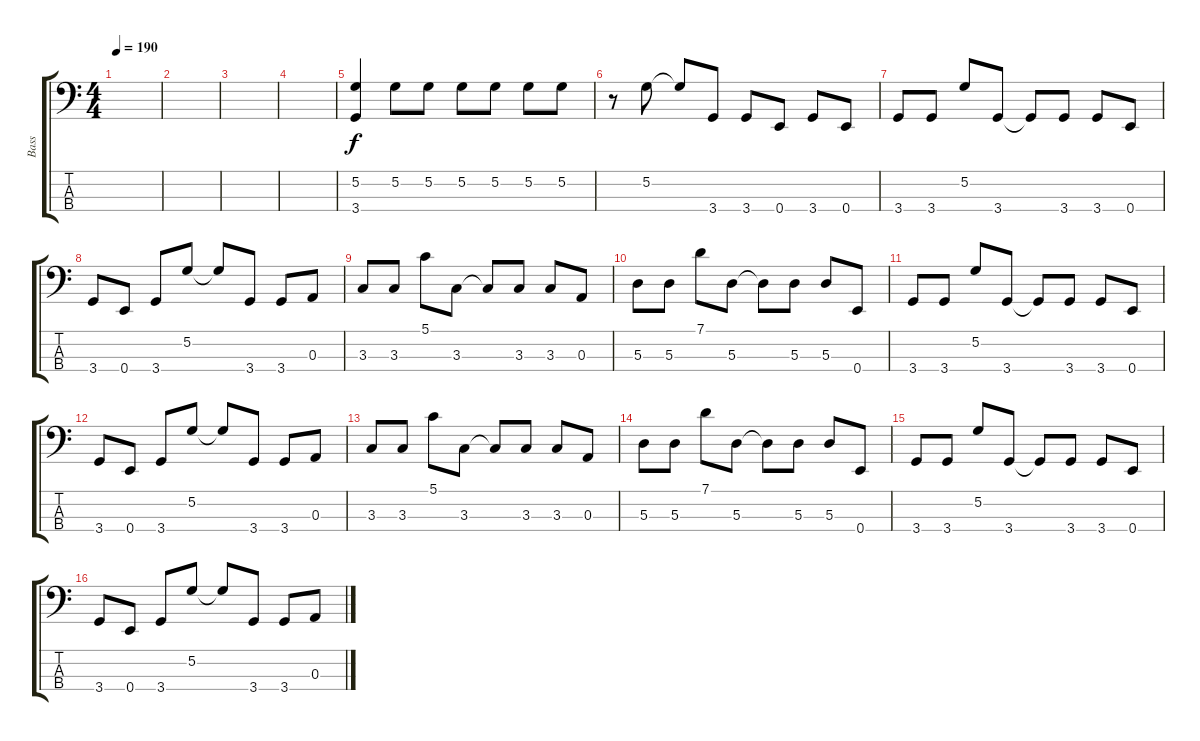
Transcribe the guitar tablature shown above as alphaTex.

\track ("Bass" "Bass") {instrument electricbassfinger}
\staff {score tabs}
\tuning (G2 D2 A1 E1) {hide}
\ts (4 4)
\tempo 190
\clef f4
\ks c
|
|
|
|
(5.2 3.4).4 5.2.8 5.2.8 5.2.8 5.2.8 5.2.8 5.2.8 |
r.8 5.2.8 5.2{t}.8 3.4.8 3.4.8 0.4.8 3.4.8 0.4.8 |
3.4.8 3.4.8 5.2.8 3.4.8 3.4{t}.8 3.4.8 3.4.8 0.4.8 |
3.4.8 0.4.8 3.4.8 5.2.8 5.2{t}.8 3.4.8 3.4.8 0.3.8 |
3.3.8 3.3.8 5.1.8 3.3.8 3.3{t}.8 3.3.8 3.3.8 0.3.8 |
5.3.8 5.3.8 7.1.8 5.3.8 5.3{t}.8 5.3.8 5.3.8 0.4.8 |
3.4.8 3.4.8 5.2.8 3.4.8 3.4{t}.8 3.4.8 3.4.8 0.4.8 |
3.4.8 0.4.8 3.4.8 5.2.8 5.2{t}.8 3.4.8 3.4.8 0.3.8 |
3.3.8 3.3.8 5.1.8 3.3.8 3.3{t}.8 3.3.8 3.3.8 0.3.8 |
5.3.8 5.3.8 7.1.8 5.3.8 5.3{t}.8 5.3.8 5.3.8 0.4.8 |
3.4.8 3.4.8 5.2.8 3.4.8 3.4{t}.8 3.4.8 3.4.8 0.4.8 |
3.4.8 0.4.8 3.4.8 5.2.8 5.2{t}.8 3.4.8 3.4.8 0.3.8
